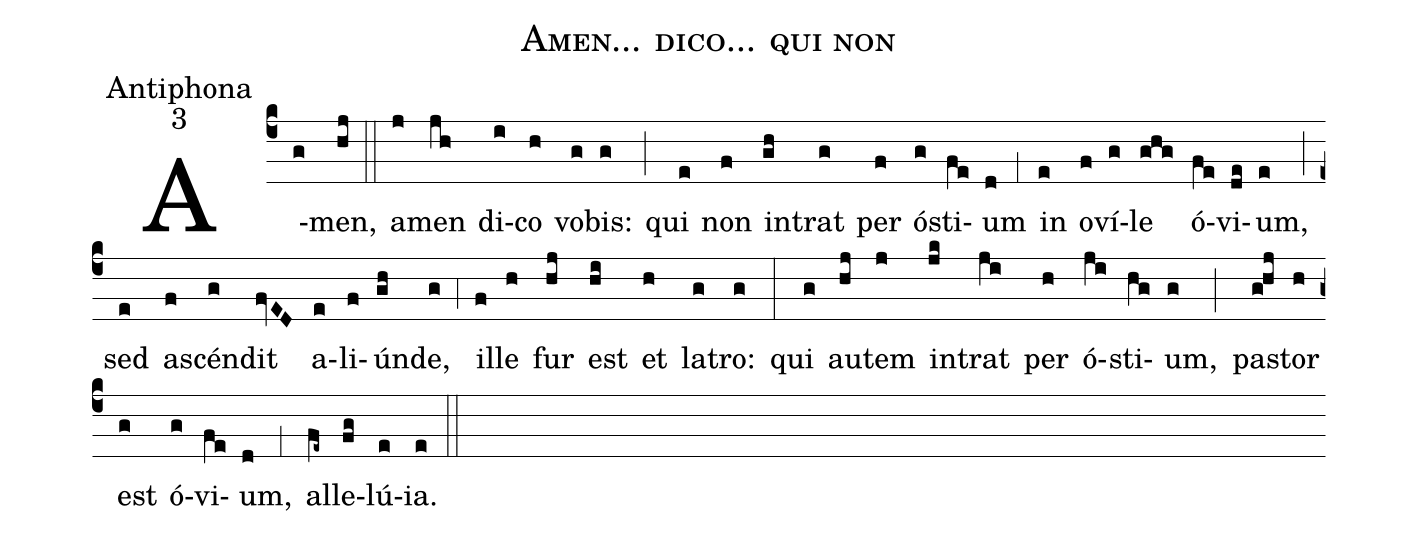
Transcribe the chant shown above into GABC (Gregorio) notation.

name:Amen... dico... qui non;
office-part:Antiphona;
mode:3;
%%
(c4) A(g)men,(hj) (::)
a(j)men(jh) di(i)co(h) vo(g)bis:(g) (;) qui(e) non(f) in(gh)trat(g) per(f) ó(g)sti(fe)um(d) (,1) in(e) o(f)ví(g)le(ghg) ó(fe)vi(de)um,(e) (;) sed(e) a(f)scén(g)dit(fvED) a(e)li(f)ún(gh)de,(g) (,4) il(f)le(h) fur(hj) est(hi) et(h) la(g)tro:(g) (:)
qui(g) au(hj)tem(j) in(jk)trat(ji) per(h) ó(ji)sti(hg)um,(g) (;) pa(g!hj)stor(h) est(g) ó(g)vi(fe)um,(d) (,1) al(fe~)le(fg)lú(e)ia.(e) (::)
